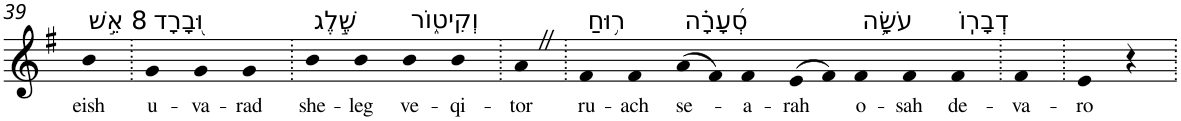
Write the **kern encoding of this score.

**kern	**text
*part1	*part1
*staff1	*staff1
*I"Piano	*
*I'Pno	*
!!LO:PB:g=z
*clefG2	*
*k[f#]	*
*G:	*
=39	=39
!LO:TX:a:t=8 אֵ֣שׁ	!
!	!LO:LY:b
4b	eish
=40.	=40.
!LO:TX:a:t=וּ֭בָרָד	!
!	!LO:LY:b
4g	u-
!	!LO:LY:b
4g	-va-
!	!LO:LY:b
4g	-rad
=41.	=41.
!LO:TX:a:t=שֶׁ֣לֶג	!
!	!LO:LY:b
4b	she-
!	!LO:LY:b
4b	-leg
!LO:TX:a:t=וְקִיט֑וֹר	!
!	!LO:LY:b
4b	ve-
!	!LO:LY:b
4b	-qi-
=42.	=42.
!	!LO:LY:b
4aZ	-tor
=43.	=43.
!LO:TX:a:t=ר֥וּחַ	!
!	!LO:LY:b
4f#	ru-
!	!LO:LY:b
4f#	-ach
!LO:TX:a:t=סְ֝עָרָ֗ה	!
!	!LO:LY:b
(>8a	se-
8f#)	.
!	!LO:LY:b
4f#	-a-
!	!LO:LY:b
(>8e	-rah
8f#)	.
!LO:TX:a:t=עֹשָׂ֥ה	!
!	!LO:LY:b
4f#	o-
!	!LO:LY:b
4f#	-sah
!LO:TX:a:t=דְבָרֽוֹ	!
!	!LO:LY:b
4f#	de-
=44.	=44.
!	!LO:LY:b
4f#	-va-
=45.	=45.
!	!LO:LY:b
4e	-ro
4r	.
=.	=.
*-	*-
